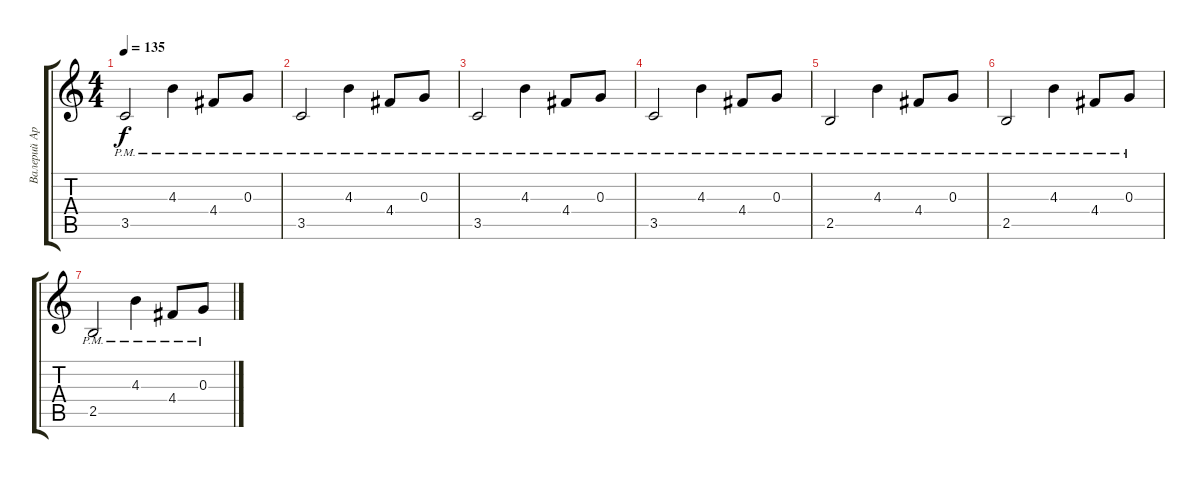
\track ("Валерий Аркадин (гитара запись)" "Валерий Ар") {instrument distortionguitar}
\staff {score tabs}
\tuning (E4 B3 G3 D3 A2 E2) {hide}
\ts (4 4)
\tempo 135
\clef g2
\ks c
3.5{pm}.2{dy f} 4.3{pm}.4 4.4{pm}.8 0.3{pm}.8 |
3.5{pm}.2 4.3{pm}.4 4.4{pm}.8 0.3{pm}.8 |
3.5{pm}.2 4.3{pm}.4 4.4{pm}.8 0.3{pm}.8 |
3.5{pm}.2 4.3{pm}.4 4.4{pm}.8 0.3{pm}.8 |
2.5{pm}.2 4.3{pm}.4 4.4{pm}.8 0.3{pm}.8 |
2.5{pm}.2 4.3{pm}.4 4.4{pm}.8 0.3{pm}.8 |
2.5{pm}.2 4.3{pm}.4 4.4{pm}.8 0.3{pm}.8
